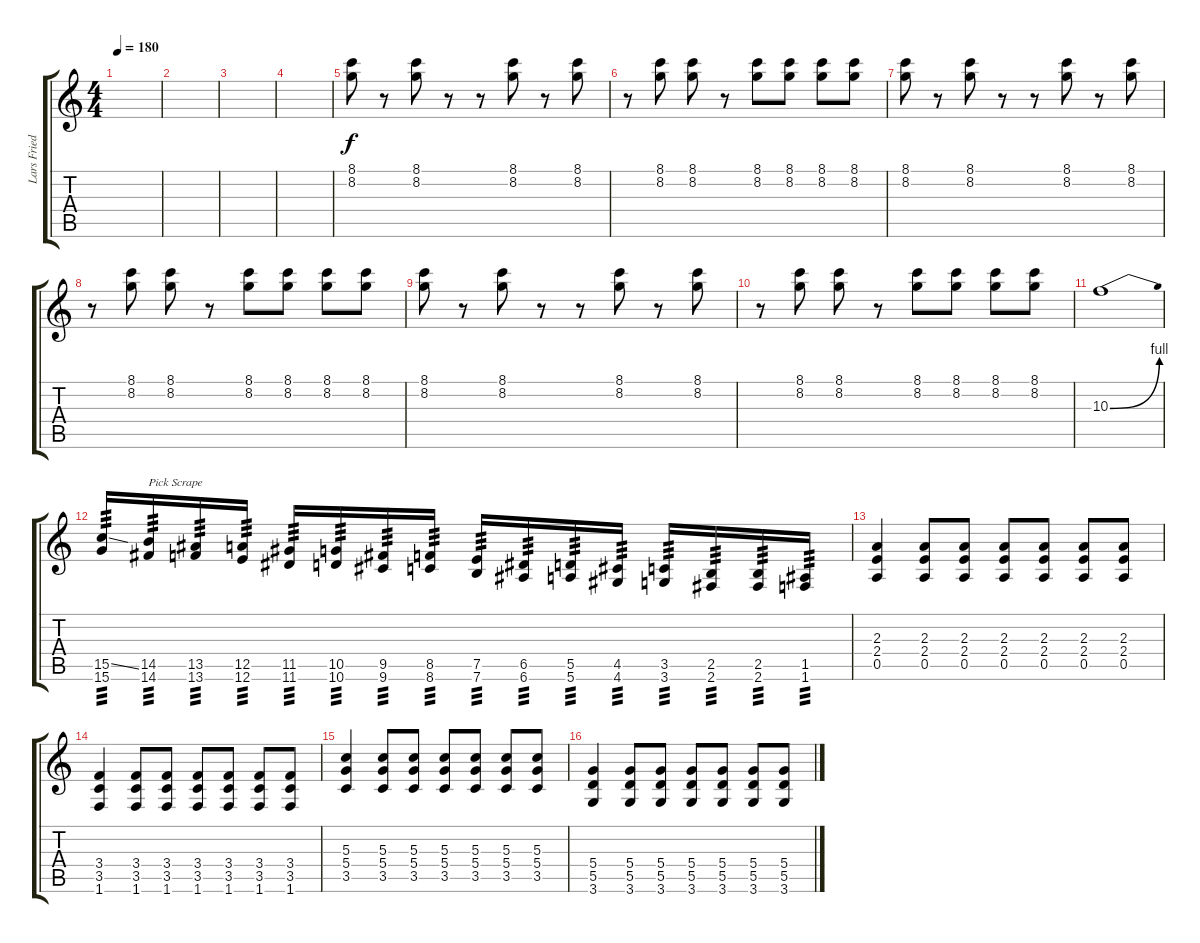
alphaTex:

\track ("Lars Friedriksen" "Lars Fried") {instrument distortionguitar}
\staff {score tabs}
\tuning (E4 B3 G3 D3 A2 E2) {hide}
\ts (4 4)
\tempo 180
\clef g2
\ks c
|
|
|
|
(8.1 8.2).8 r.8 (8.1 8.2).8 r.8 r.8 (8.1 8.2).8 r.8 (8.1 8.2).8 |
r.8 (8.1 8.2).8 (8.1 8.2).8 r.8 (8.1 8.2).8 (8.1 8.2).8 (8.1 8.2).8 (8.1 8.2).8 |
(8.1 8.2).8 r.8 (8.1 8.2).8 r.8 r.8 (8.1 8.2).8 r.8 (8.1 8.2).8 |
r.8 (8.1 8.2).8 (8.1 8.2).8 r.8 (8.1 8.2).8 (8.1 8.2).8 (8.1 8.2).8 (8.1 8.2).8 |
(8.1 8.2).8 r.8 (8.1 8.2).8 r.8 r.8 (8.1 8.2).8 r.8 (8.1 8.2).8 |
r.8 (8.1 8.2).8 (8.1 8.2).8 r.8 (8.1 8.2).8 (8.1 8.2).8 (8.1 8.2).8 (8.1 8.2).8 |
10.3{be (bend 0 0 60 4)}.1 |
(15.5{ss} 15.6).16{tp 3} (14.5 14.6).16{txt "Pick Scrape" tp 3} (13.5 13.6).16{tp 3} (12.5 12.6).16{tp 3} (11.5 11.6).16{tp 3} (10.5 10.6).16{tp 3} (9.5 9.6).16{tp 3} (8.5 8.6).16{tp 3} (7.5 7.6).16{tp 3} (6.5 6.6).16{tp 3} (5.5 5.6).16{tp 3} (4.5 4.6).16{tp 3} (3.5 3.6).16{tp 3} (2.5 2.6).16{tp 3} (2.5 2.6).16{tp 3} (1.5 1.6).16{tp 3} |
(2.3 2.4 0.5).4{volume 8} (2.3 2.4 0.5).8 (2.3 2.4 0.5).8 (2.3 2.4 0.5).8 (2.3 2.4 0.5).8 (2.3 2.4 0.5).8 (2.3 2.4 0.5).8 |
(3.4 3.5 1.6).4 (3.4 3.5 1.6).8 (3.4 3.5 1.6).8 (3.4 3.5 1.6).8 (3.4 3.5 1.6).8 (3.4 3.5 1.6).8 (3.4 3.5 1.6).8 |
(5.3 5.4 3.5).4 (5.3 5.4 3.5).8 (5.3 5.4 3.5).8 (5.3 5.4 3.5).8 (5.3 5.4 3.5).8 (5.3 5.4 3.5).8 (5.3 5.4 3.5).8 |
(5.4 5.5 3.6).4 (5.4 5.5 3.6).8 (5.4 5.5 3.6).8 (5.4 5.5 3.6).8 (5.4 5.5 3.6).8 (5.4 5.5 3.6).8 (5.4 5.5 3.6).8
